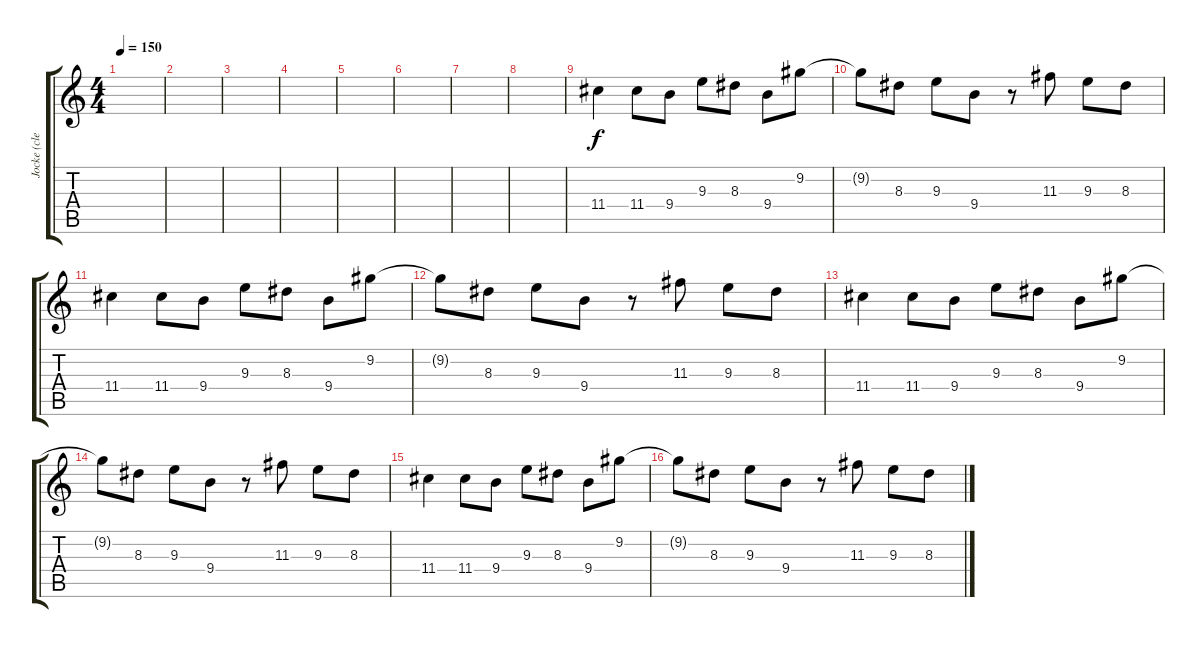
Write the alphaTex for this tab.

\track ("Jocke (clean)" "Jocke (cle") {instrument acousticguitarsteel}
\staff {score tabs}
\tuning (E4 B3 G3 D3 A2 D2) {hide}
\ts (4 4)
\tempo 150
\clef g2
\ks c
|
|
|
|
|
|
|
|
11.4.4 11.4.8 9.4.8 9.3.8 8.3.8 9.4.8 9.2.8 |
9.2{t}.8 8.3.8 9.3.8 9.4.8 r.8 11.3.8 9.3.8 8.3.8 |
11.4.4 11.4.8 9.4.8 9.3.8 8.3.8 9.4.8 9.2.8 |
9.2{t}.8 8.3.8 9.3.8 9.4.8 r.8 11.3.8 9.3.8 8.3.8 |
11.4.4 11.4.8 9.4.8 9.3.8 8.3.8 9.4.8 9.2.8 |
9.2{t}.8 8.3.8 9.3.8 9.4.8 r.8 11.3.8 9.3.8 8.3.8 |
11.4.4 11.4.8 9.4.8 9.3.8 8.3.8 9.4.8 9.2.8 |
9.2{t}.8 8.3.8 9.3.8 9.4.8 r.8 11.3.8 9.3.8 8.3.8
